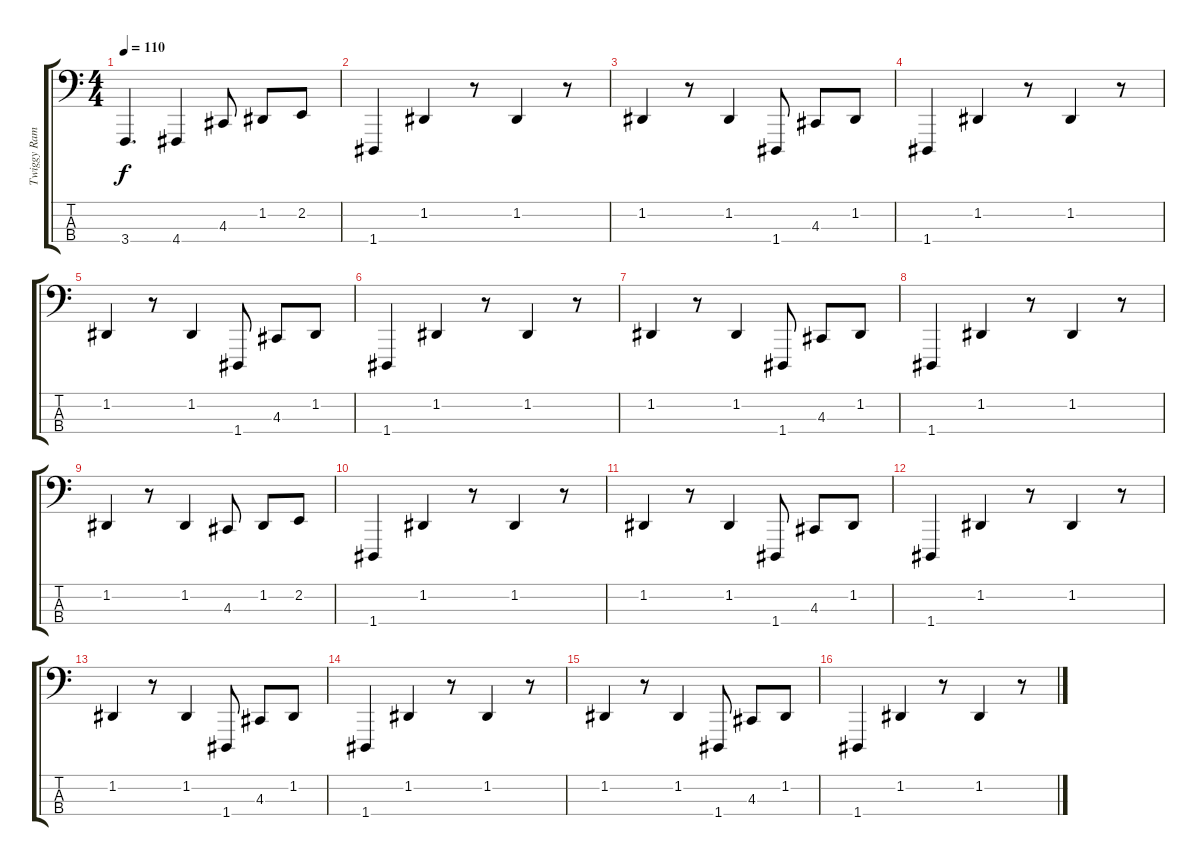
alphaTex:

\track ("Twiggy Ramirez" "Twiggy Ram") {instrument pad3polysynth}
\staff {score tabs}
\tuning (G2 D2 A1 D1) {hide}
\ts (4 4)
\tempo 110
\clef f4
\ks c
3.4.4{d dy f} 4.4.4 4.3.8 1.2.8 2.2.8 |
1.4.4 1.2.4 r.8 1.2.4 r.8 |
1.2.4 r.8 1.2.4 1.4.8 4.3.8 1.2.8 |
1.4.4 1.2.4 r.8 1.2.4 r.8 |
1.2.4 r.8 1.2.4 1.4.8 4.3.8 1.2.8 |
1.4.4 1.2.4 r.8 1.2.4 r.8 |
1.2.4 r.8 1.2.4 1.4.8 4.3.8 1.2.8 |
1.4.4 1.2.4 r.8 1.2.4 r.8 |
1.2.4 r.8 1.2.4 4.3.8 1.2.8 2.2.8 |
1.4.4 1.2.4 r.8 1.2.4 r.8 |
1.2.4 r.8 1.2.4 1.4.8 4.3.8 1.2.8 |
1.4.4 1.2.4 r.8 1.2.4 r.8 |
1.2.4 r.8 1.2.4 1.4.8 4.3.8 1.2.8 |
1.4.4 1.2.4 r.8 1.2.4 r.8 |
1.2.4 r.8 1.2.4 1.4.8 4.3.8 1.2.8 |
1.4.4 1.2.4 r.8 1.2.4 r.8
